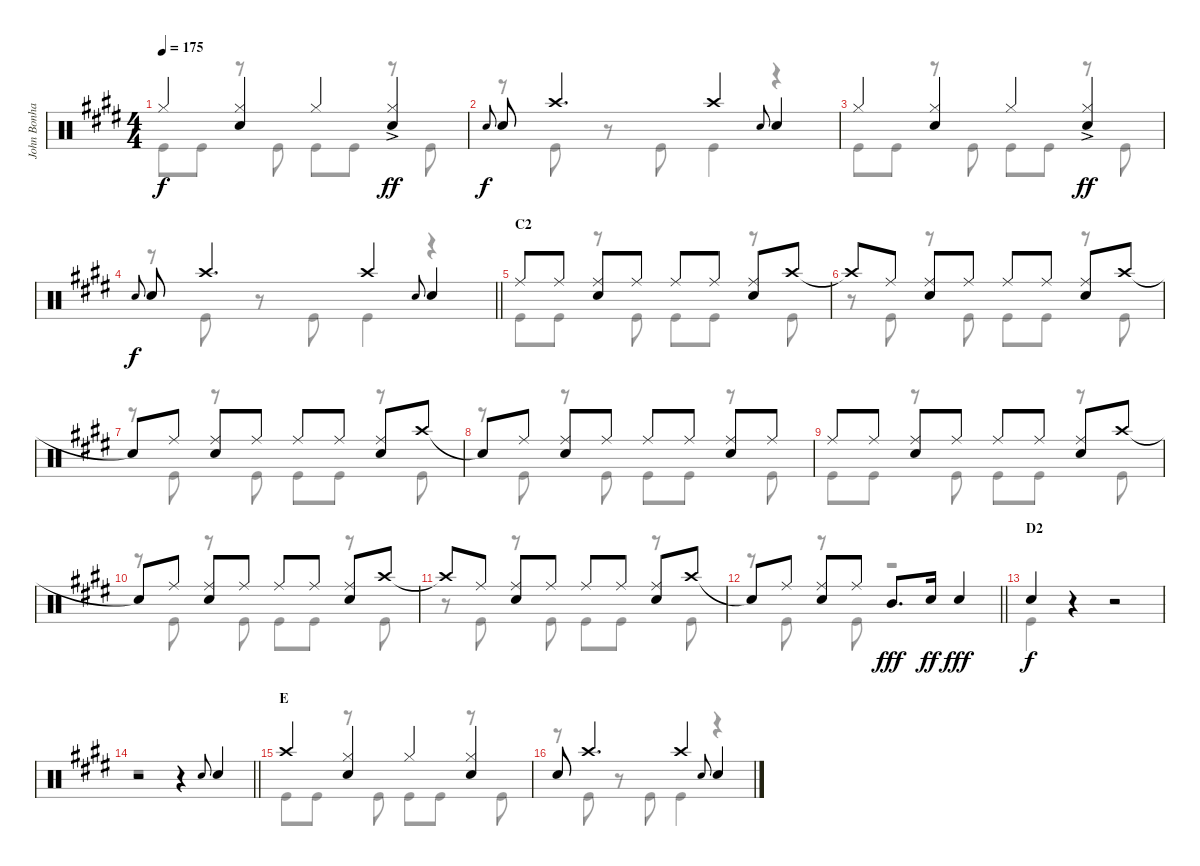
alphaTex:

\track ("John Bonham" "John Bonha") {instrument percussion}
\staff {score}
\articulation defaults
\voice
\ts (4 4)
\tempo 175
\clef neutral
\ks e "Hi-Hat (closed)".4{dy f}
("Hi-Hat (closed)" "Snare (hit) 2").4 "Hi-Hat (closed)".4 ("Hi-Hat (closed)"{ac} "Snare (hit) 2").4{dy ff} |
"Snare (hit) 2"{h}.8{gr onbeat dy f} "Snare (hit) 2".8 "Crash high (hit)".4{d} "Crash high (hit)".4 "Snare (hit) 2"{h}.8{gr onbeat} "Snare (hit) 2".4 |
"Hi-Hat (closed)".4 ("Hi-Hat (closed)" "Snare (hit) 2").4 "Hi-Hat (closed)".4 ("Hi-Hat (closed)"{ac} "Snare (hit) 2").4{dy ff} |
\barLineRight lightlight "Snare (hit) 2"{h}.8{gr onbeat dy f} "Snare (hit) 2".8 "Crash high (hit)".4{d} "Crash high (hit)".4 "Snare (hit) 2"{h}.8{gr onbeat} "Snare (hit) 2".4
|
\section ("" "C2")
"Ride (middle)".8 "Ride (middle)".8 ("Ride (middle)" "Snare (hit) 2").8 "Ride (middle)".8 "Ride (middle)".8 "Ride (middle)".8 ("Ride (middle)" "Snare (hit) 2").8 "Crash high (hit)".8 |
"Crash high (hit)"{t}.8 "Ride (middle)".8 ("Ride (middle)" "Snare (hit) 2").8 "Ride (middle)".8 "Ride (middle)".8 "Ride (middle)".8 ("Ride (middle)" "Snare (hit) 2").8 "Crash high (hit)".8 |
"Snare (hit)"{t}.8 "Ride (middle)".8 ("Ride (middle)" "Snare (hit) 2").8 "Ride (middle)".8 "Ride (middle)".8 "Ride (middle)".8 ("Ride (middle)" "Snare (hit) 2").8 "Crash high (hit)".8 |
"Snare (hit)"{t}.8 "Ride (middle)".8 ("Ride (middle)" "Snare (hit) 2").8 "Ride (middle)".8 "Ride (middle)".8 "Ride (middle)".8 ("Ride (middle)" "Snare (hit) 2").8 "Ride (middle)".8 |
"Ride (middle)".8 "Ride (middle)".8 ("Ride (middle)" "Snare (hit) 2").8 "Ride (middle)".8 "Ride (middle)".8 "Ride (middle)".8 ("Ride (middle)" "Snare (hit) 2").8 "Crash high (hit)".8 |
"Snare (hit)"{t}.8 "Ride (middle)".8 ("Ride (middle)" "Snare (hit) 2").8 "Ride (middle)".8 "Ride (middle)".8 "Ride (middle)".8 ("Ride (middle)" "Snare (hit) 2").8 "Crash high (hit)".8 |
"Crash high (hit)"{t}.8 "Ride (middle)".8 ("Ride (middle)" "Snare (hit) 2").8 "Ride (middle)".8 "Ride (middle)".8 "Ride (middle)".8 ("Ride (middle)" "Snare (hit) 2").8 "Crash high (hit)".8 |
\barLineRight lightlight "Snare (hit)"{t}.8 "Ride (middle)".8
("Ride (middle)" "Snare (hit) 2").8 "Ride (middle)".8 "Mid Tom (hit)".8{d dy fff} "Snare (hit) 2".16{dy ff} "Snare (hit) 2".4{dy fff} |
\section ("" "D2")
"Snare (hit) 2".4{dy f} r.4 r.2 |
\barLineRight lightlight
r.2 r.4 "Snare (hit) 2"{h}.8{gr onbeat} "Snare (hit) 2".4 |
\section ("" "E")
"Crash high (hit)".4 ("Hi-Hat (closed)" "Snare (hit) 2").4 "Hi-Hat (closed)".4 ("Hi-Hat (closed)" "Snare (hit) 2").4 |
"Snare (hit) 2".8 "Crash high (hit)".4{d} "Crash high (hit)".4 "Snare (hit) 2"{h}.8{gr onbeat} "Snare (hit) 2".4
\voice
\clef neutral
\ottava regular
\simile none
\ks e "Kick (hit)".8{dy f} "Kick (hit)".8
r.8 "Kick (hit)".8 "Kick (hit)".8 "Kick (hit)".8 r.8 "Kick (hit)".8 |
r.8 "Kick (hit)".8 r.8 "Kick (hit)".8 "Kick (hit)".4 r.4 |
"Kick (hit)".8 "Kick (hit)".8 r.8 "Kick (hit)".8 "Kick (hit)".8 "Kick (hit)".8 r.8 "Kick (hit)".8 |
\barLineRight lightlight
r.8 "Kick (hit)".8 r.8 "Kick (hit)".8 "Kick (hit)".4 r.4 |
"Kick (hit)".8 "Kick (hit)".8 r.8 "Kick (hit)".8 "Kick (hit)".8 "Kick (hit)".8 r.8 "Kick (hit)".8 |
r.8 "Kick (hit)".8 r.8 "Kick (hit)".8 "Kick (hit)".8 "Kick (hit)".8 r.8 "Kick (hit)".8 |
r.8 "Kick (hit)".8 r.8 "Kick (hit)".8 "Kick (hit)".8 "Kick (hit)".8 r.8 "Kick (hit)".8 |
r.8 "Kick (hit)".8 r.8 "Kick (hit)".8 "Kick (hit)".8 "Kick (hit)".8 r.8 "Kick (hit)".8 |
"Kick (hit)".8 "Kick (hit)".8 r.8 "Kick (hit)".8 "Kick (hit)".8 "Kick (hit)".8 r.8 "Kick (hit)".8 |
r.8 "Kick (hit)".8 r.8 "Kick (hit)".8 "Kick (hit)".8 "Kick (hit)".8 r.8 "Kick (hit)".8 |
r.8 "Kick (hit)".8 r.8 "Kick (hit)".8 "Kick (hit)".8 "Kick (hit)".8 r.8 "Kick (hit)".8 |
\barLineRight lightlight
r.8 "Kick (hit)".8 r.8 "Kick (hit)".8 r.2 |
"Kick (hit)".4 r.4 r.2 |
\barLineRight lightlight
r.1 |
"Kick (hit)".8 "Kick (hit)".8 r.8 "Kick (hit)".8 "Kick (hit)".8 "Kick (hit)".8 r.8 "Kick (hit)".8 |
r.8 "Kick (hit)".8 r.8 "Kick (hit)".8 "Kick (hit)".4 r.4
